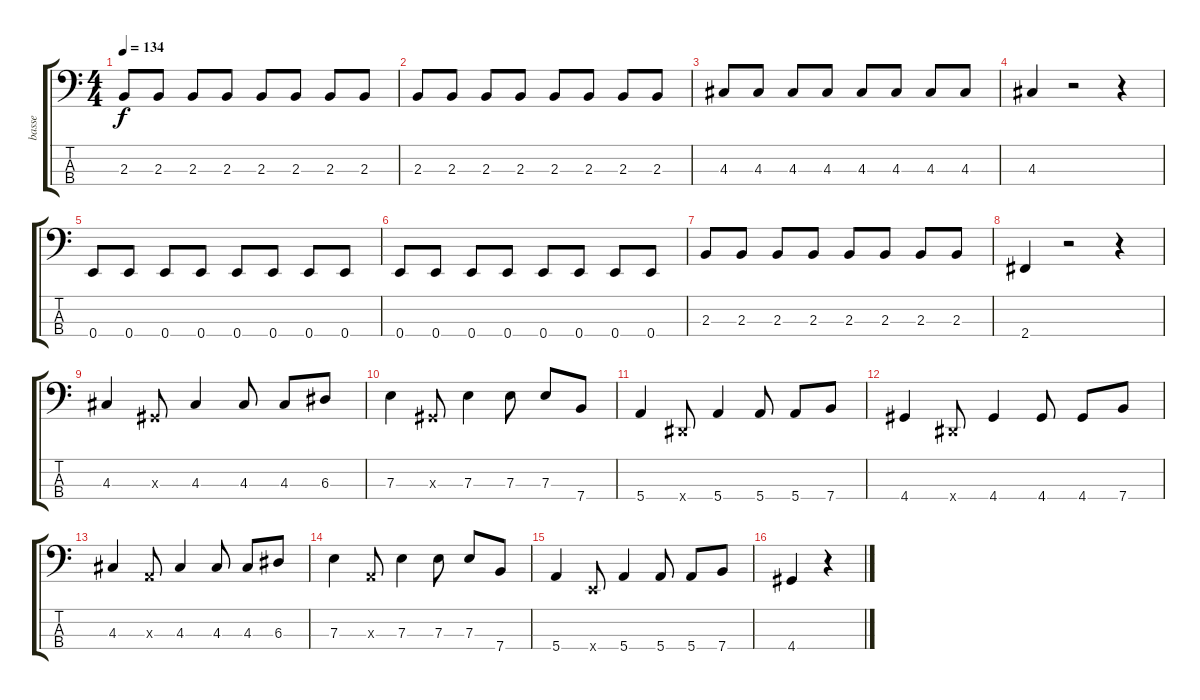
\track ("basse" "basse") {instrument electricbasspick}
\staff {score tabs}
\tuning (G2 D2 A1 E1) {hide}
\ts (4 4)
\tempo 134
\clef f4
\ks c
2.3.8{dy f} 2.3.8 2.3.8 2.3.8 2.3.8 2.3.8 2.3.8 2.3.8 |
2.3.8 2.3.8 2.3.8 2.3.8 2.3.8 2.3.8 2.3.8 2.3.8 |
4.3.8 4.3.8 4.3.8 4.3.8 4.3.8 4.3.8 4.3.8 4.3.8 |
4.3.4 r.2 r.4 |
0.4.8 0.4.8 0.4.8 0.4.8 0.4.8 0.4.8 0.4.8 0.4.8 |
0.4.8 0.4.8 0.4.8 0.4.8 0.4.8 0.4.8 0.4.8 0.4.8 |
2.3.8 2.3.8 2.3.8 2.3.8 2.3.8 2.3.8 2.3.8 2.3.8 |
2.4.4 r.2 r.4 |
4.3.4 -1.3{x}.8 4.3.4 4.3.8 4.3.8 6.3.8 |
7.3.4 -1.3{x}.8 7.3.4 7.3.8 7.3.8 7.4.8 |
5.4.4 -1.4{x}.8 5.4.4 5.4.8 5.4.8 7.4.8 |
4.4.4 -1.4{x}.8 4.4.4 4.4.8 4.4.8 7.4.8 |
4.3.4 0.3{x}.8 4.3.4 4.3.8 4.3.8 6.3.8 |
7.3.4 0.3{x}.8 7.3.4 7.3.8 7.3.8 7.4.8 |
5.4.4 0.4{x}.8 5.4.4 5.4.8 5.4.8 7.4.8 |
4.4.4 r.4
